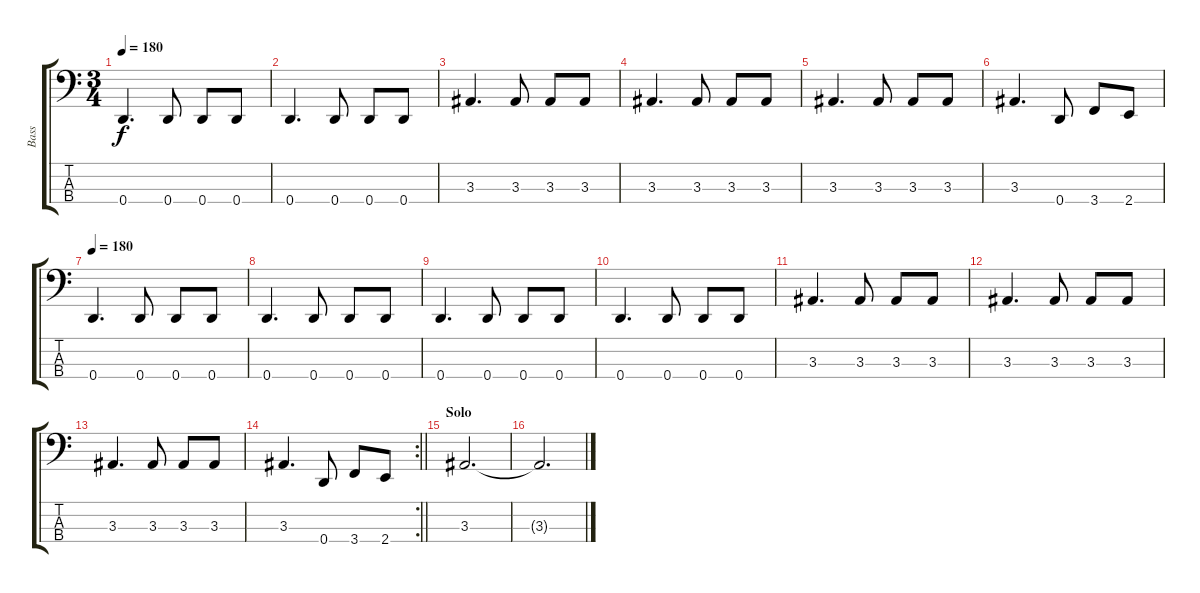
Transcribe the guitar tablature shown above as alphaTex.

\track ("Bass" "Bass") {instrument electricbassfinger}
\staff {score tabs}
\tuning (F2 C2 G1 D1) {hide}
\ts (3 4)
\tempo 180
\clef f4
\ks c
0.4.4{d dy f} 0.4.8 0.4.8 0.4.8 |
0.4.4{d} 0.4.8 0.4.8 0.4.8 |
3.3.4{d} 3.3.8 3.3.8 3.3.8 |
3.3.4{d} 3.3.8 3.3.8 3.3.8 |
3.3.4{d} 3.3.8 3.3.8 3.3.8 |
3.3.4{d} 0.4.8 3.4.8 2.4.8 |
\tempo 180
0.4.4{d} 0.4.8 0.4.8 0.4.8 |
0.4.4{d} 0.4.8 0.4.8 0.4.8 |
0.4.4{d} 0.4.8 0.4.8 0.4.8 |
0.4.4{d} 0.4.8 0.4.8 0.4.8 |
3.3.4{d} 3.3.8 3.3.8 3.3.8 |
3.3.4{d} 3.3.8 3.3.8 3.3.8 |
3.3.4{d} 3.3.8 3.3.8 3.3.8 |
\rc 2
\barLineRight lightlight
3.3.4{d} 0.4.8 3.4.8 2.4.8 |
\section ("" "Solo")
3.3.2{d} |
3.3{t}.2{d}
